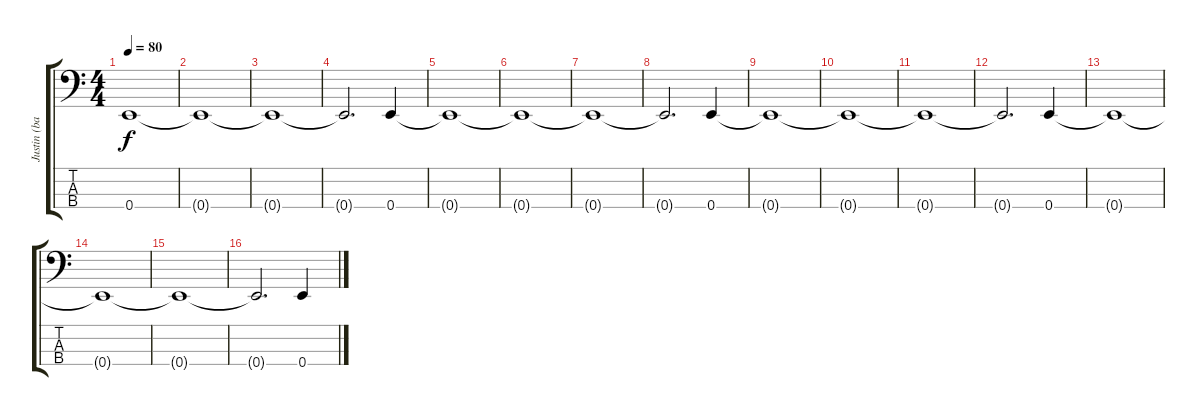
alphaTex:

\track ("Justin (backround)" "Justin (ba") {instrument electricbassfinger}
\staff {score tabs}
\tuning (G2 D2 A1 E1) {hide}
\ts (4 4)
\tempo 80
\clef f4
\ks c
0.4{t}.1{dy f} |
0.4{t}.1 |
0.4{t}.1 |
0.4{t}.2{d} 0.4.4 |
0.4{t}.1 |
0.4{t}.1 |
0.4{t}.1 |
0.4{t}.2{d} 0.4.4 |
0.4{t}.1 |
0.4{t}.1 |
0.4{t}.1 |
0.4{t}.2{d} 0.4.4 |
0.4{t}.1 |
0.4{t}.1 |
0.4{t}.1 |
0.4{t}.2{d} 0.4.4
